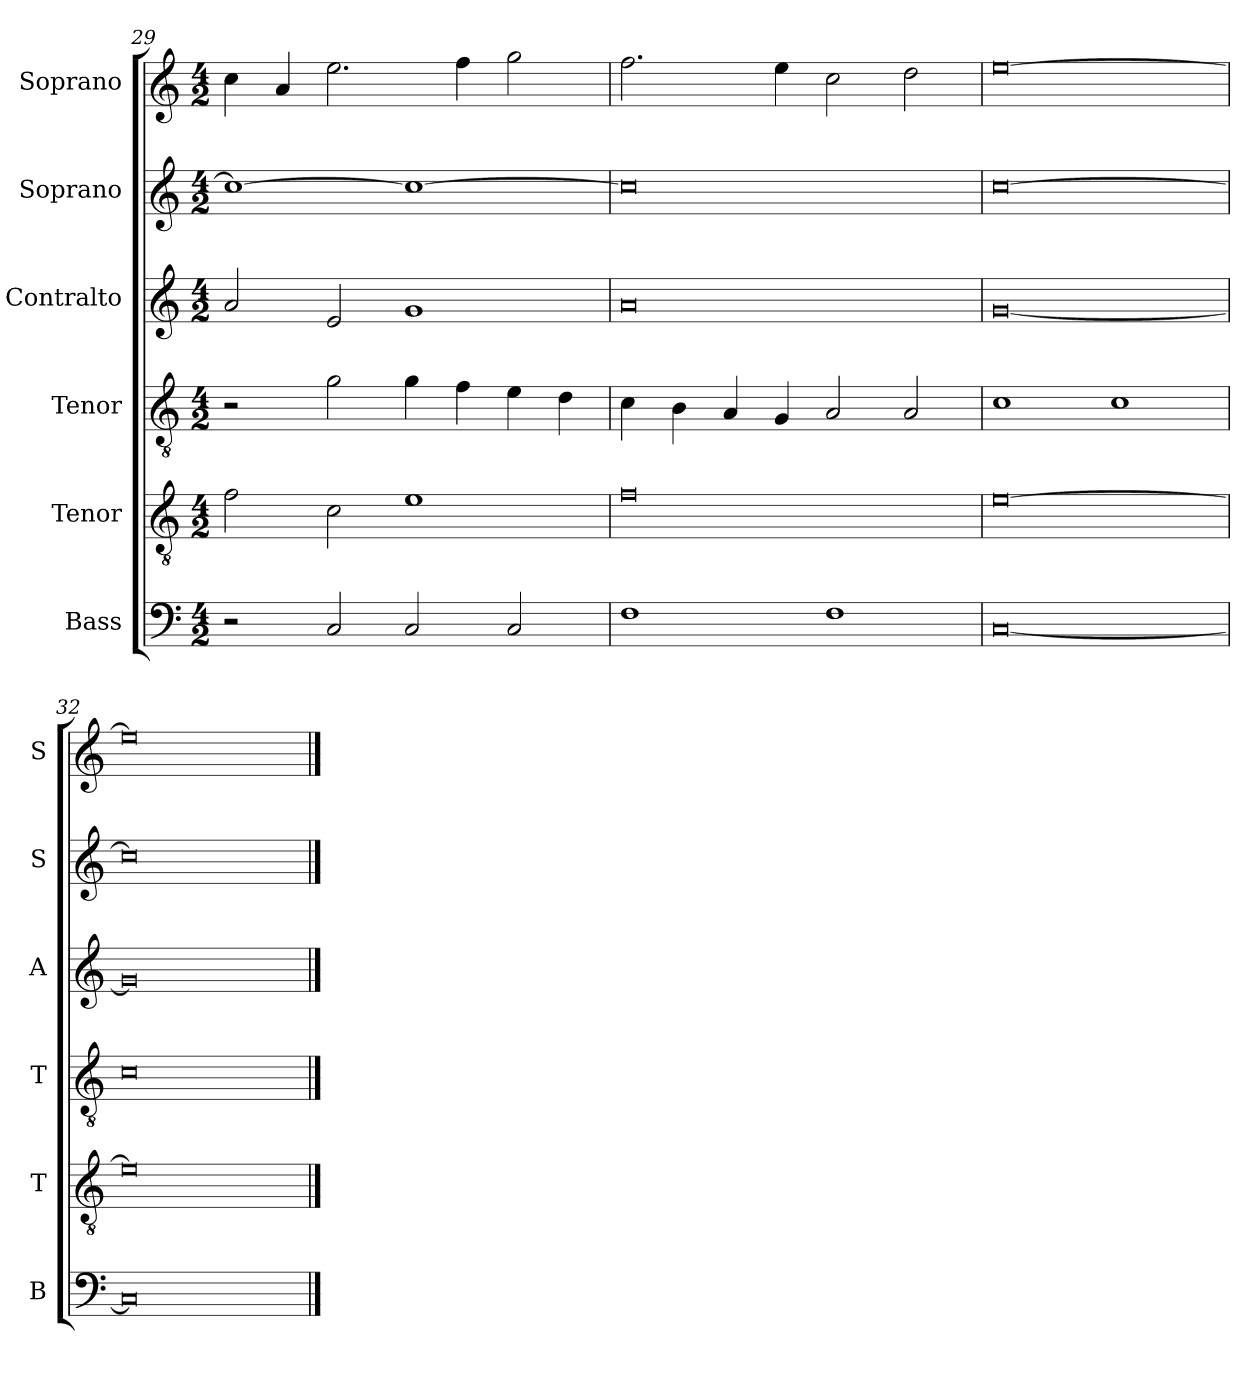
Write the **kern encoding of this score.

**kern	**kern	**kern	**kern	**kern	**kern
*part6	*part5	*part4	*part3	*part2	*part1
*staff6	*staff5	*staff4	*staff3	*staff2	*staff1
*I"Bass	*I"Tenor	*I"Tenor	*I"Contralto	*I"Soprano	*I"Soprano
*I'B	*I'T	*I'T	*I'A	*I'S	*I'S
*clefF4	*clefGv2	*clefGv2	*clefG2	*clefG2	*clefG2
*k[]	*k[]	*k[]	*k[]	*k[]	*k[]
*C:ion	*C:ion	*C:ion	*C:ion	*C:ion	*C:ion
*M4/2	*M4/2	*M4/2	*M4/2	*M4/2	*M4/2
=29	=29	=29	=29	=29	=29
2r	2f	2r	2a	1cc_	4cc
.	.	.	.	.	4a
2C	2c	2g	2e	.	2.ee
2C	1e	4g	1g	1cc_	.
.	.	4f	.	.	4ff
2C	.	4e	.	.	2gg
.	.	4d	.	.	.
=30	=30	=30	=30	=30	=30
1F	0f	4c	0a	0cc]	2.ff
.	.	4B	.	.	.
.	.	4A	.	.	.
.	.	4G	.	.	4ee
1F	.	2A	.	.	2cc
.	.	2A	.	.	2dd
=31	=31	=31	=31	=31	=31
[0C	[0e	1c	[0g	[0cc	[0ee
.	.	1c	.	.	.
=32	=32	=32	=32	=32	=32
0C]	0e]	0c	0g]	0cc]	0ee]
==	==	==	==	==	==
*-	*-	*-	*-	*-	*-
